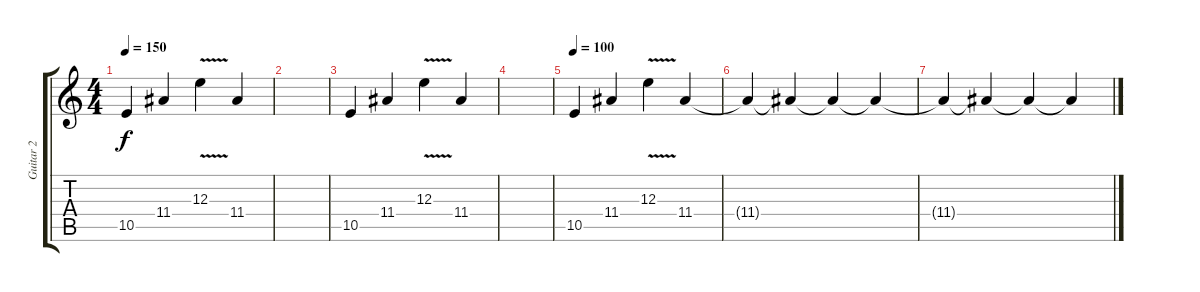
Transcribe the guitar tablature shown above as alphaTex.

\track ("Guitar 2" "Guitar 2") {instrument distortionguitar}
\staff {score tabs}
\tuning (Db4 Ab3 E3 B2 Gb2 Db2) {hide}
\ts (4 4)
\tempo 150
\clef g2
\ks c
10.5.4{dy f} 11.4.4 12.3{v}.4 11.4.4 |
|
10.5.4 11.4.4 12.3{v}.4 11.4.4 |
|
\tempo 100
10.5.4 11.4.4 12.3{v}.4 11.4.4 |
11.4{t}.4{volume 0} 11.4{t}.4 11.4{t}.4 11.4{t}.4 |
11.4{t}.4 11.4{t}.4 11.4{t}.4 11.4{t}.4
